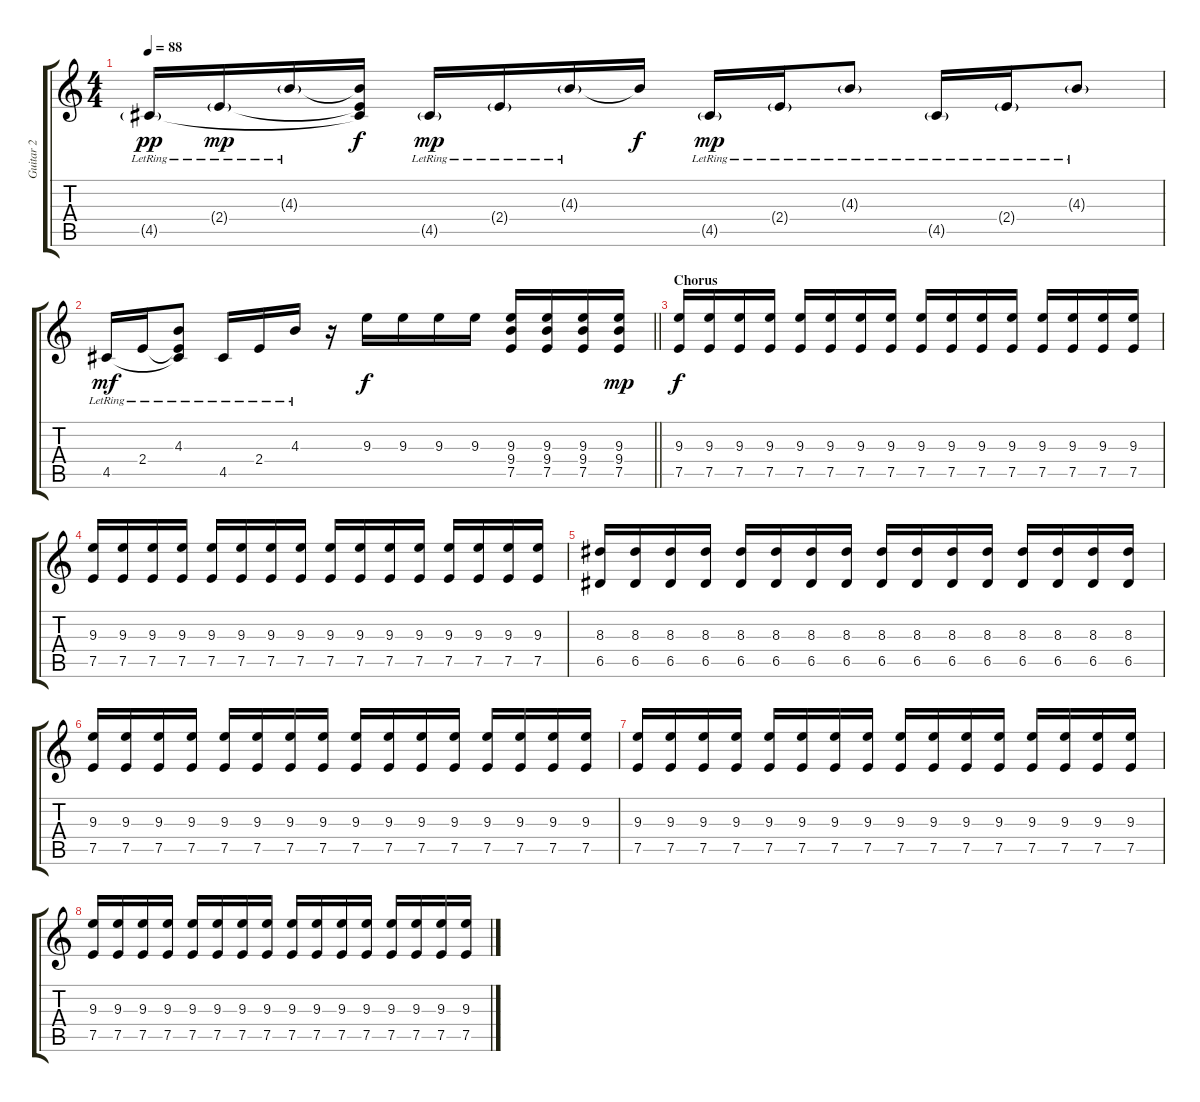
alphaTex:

\track ("Guitar 2  + Backvocal + SOLO" "Guitar 2  ") {instrument distortionguitar}
\staff {score tabs}
\tuning (E4 B3 G3 D3 A2 E2) {hide}
\ts (4 4)
\tempo 88
\clef g2
\ks c
4.5{g lr}.16{dy pp instrument acousticguitarsteel} 2.4{g lr}.16{dy mp} 4.3{g lr}.16 (4.3{t} 2.4{t} 4.5{t}).16{dy f} 4.5{g lr}.16{dy mp} 2.4{g lr}.16 4.3{g lr}.16 4.3{t}.16{dy f} 4.5{g lr}.16{dy mp} 2.4{g lr}.16 4.3{g lr}.8 4.5{g lr}.16 2.4{g lr}.16 4.3{g lr}.8 |
\barLineRight lightlight
4.5{lr}.16{dy mf} 2.4{lr}.16 (4.3{lr} 2.4{t} 4.5{t}).8 4.5{lr}.16 2.4{lr}.16 4.3{lr}.16 r.16 9.3.16{dy f} 9.3.16 9.3.16 9.3.16{instrument distortionguitar} (9.3 9.4 7.5).16 (9.3 9.4 7.5).16 (9.3 9.4 7.5).16 (9.3 9.4 7.5).16{dy mp} |
\section ("" "Chorus")
(9.3 7.5).16{dy f volume 13} (9.3 7.5).16 (9.3 7.5).16 (9.3 7.5).16 (9.3 7.5).16 (9.3 7.5).16 (9.3 7.5).16 (9.3 7.5).16 (9.3 7.5).16 (9.3 7.5).16 (9.3 7.5).16 (9.3 7.5).16 (9.3 7.5).16 (9.3 7.5).16 (9.3 7.5).16 (9.3 7.5).16 |
(9.3 7.5).16 (9.3 7.5).16 (9.3 7.5).16 (9.3 7.5).16 (9.3 7.5).16 (9.3 7.5).16 (9.3 7.5).16 (9.3 7.5).16 (9.3 7.5).16 (9.3 7.5).16 (9.3 7.5).16 (9.3 7.5).16 (9.3 7.5).16 (9.3 7.5).16 (9.3 7.5).16 (9.3 7.5).16 |
(8.3 6.5).16 (8.3 6.5).16 (8.3 6.5).16 (8.3 6.5).16 (8.3 6.5).16 (8.3 6.5).16 (8.3 6.5).16 (8.3 6.5).16 (8.3 6.5).16 (8.3 6.5).16 (8.3 6.5).16 (8.3 6.5).16 (8.3 6.5).16 (8.3 6.5).16 (8.3 6.5).16 (8.3 6.5).16 |
(9.3 7.5).16 (9.3 7.5).16 (9.3 7.5).16 (9.3 7.5).16 (9.3 7.5).16 (9.3 7.5).16 (9.3 7.5).16 (9.3 7.5).16 (9.3 7.5).16 (9.3 7.5).16 (9.3 7.5).16 (9.3 7.5).16 (9.3 7.5).16 (9.3 7.5).16 (9.3 7.5).16 (9.3 7.5).16 |
(9.3 7.5).16 (9.3 7.5).16 (9.3 7.5).16 (9.3 7.5).16 (9.3 7.5).16 (9.3 7.5).16 (9.3 7.5).16 (9.3 7.5).16 (9.3 7.5).16 (9.3 7.5).16 (9.3 7.5).16 (9.3 7.5).16 (9.3 7.5).16 (9.3 7.5).16 (9.3 7.5).16 (9.3 7.5).16 |
(9.3 7.5).16 (9.3 7.5).16 (9.3 7.5).16 (9.3 7.5).16 (9.3 7.5).16 (9.3 7.5).16 (9.3 7.5).16 (9.3 7.5).16 (9.3 7.5).16 (9.3 7.5).16 (9.3 7.5).16 (9.3 7.5).16 (9.3 7.5).16 (9.3 7.5).16 (9.3 7.5).16 (9.3 7.5).16
